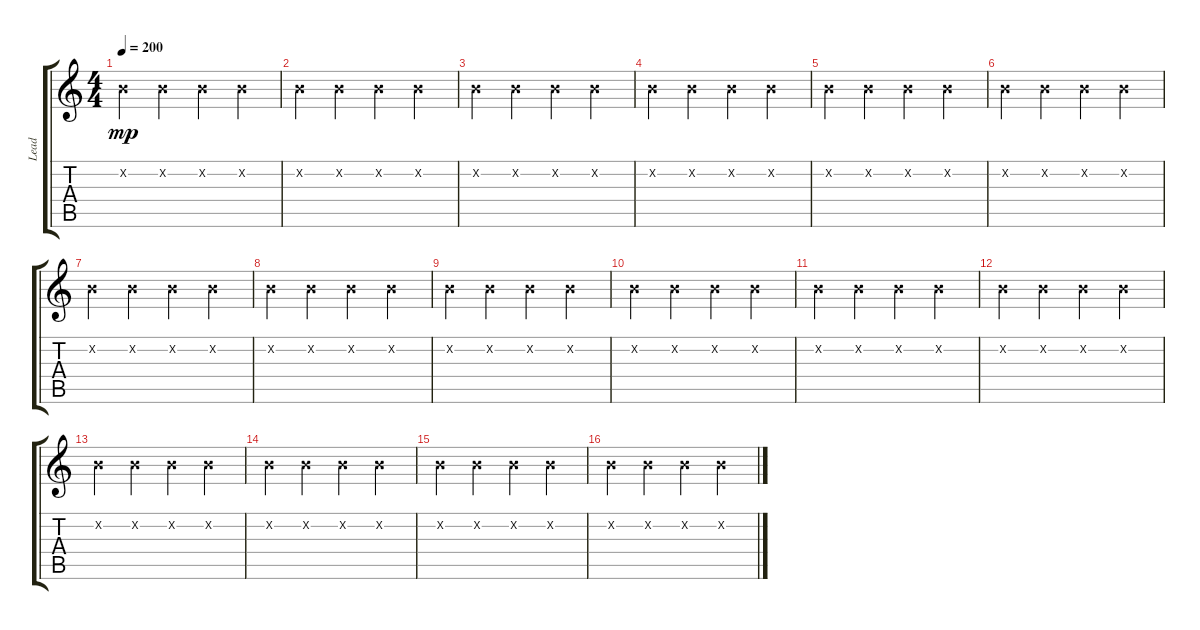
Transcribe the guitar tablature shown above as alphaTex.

\track ("Lead" "Lead") {instrument distortionguitar}
\staff {score tabs}
\tuning (E4 B3 G3 D3 A2 E2) {hide}
\ts (4 4)
\tempo 200
\clef g2
\ks c
0.2{x}.4{dy mp} 0.2{x}.4 0.2{x}.4 0.2{x}.4 |
0.2{x}.4 0.2{x}.4 0.2{x}.4 0.2{x}.4 |
0.2{x}.4 0.2{x}.4 0.2{x}.4 0.2{x}.4 |
0.2{x}.4 0.2{x}.4 0.2{x}.4 0.2{x}.4 |
0.2{x}.4 0.2{x}.4 0.2{x}.4 0.2{x}.4 |
0.2{x}.4 0.2{x}.4 0.2{x}.4 0.2{x}.4 |
0.2{x}.4 0.2{x}.4 0.2{x}.4 0.2{x}.4 |
0.2{x}.4 0.2{x}.4 0.2{x}.4 0.2{x}.4 |
0.2{x}.4 0.2{x}.4 0.2{x}.4 0.2{x}.4 |
0.2{x}.4 0.2{x}.4 0.2{x}.4 0.2{x}.4 |
0.2{x}.4 0.2{x}.4 0.2{x}.4 0.2{x}.4 |
0.2{x}.4 0.2{x}.4 0.2{x}.4 0.2{x}.4 |
0.2{x}.4 0.2{x}.4 0.2{x}.4 0.2{x}.4 |
0.2{x}.4 0.2{x}.4 0.2{x}.4 0.2{x}.4 |
0.2{x}.4 0.2{x}.4 0.2{x}.4 0.2{x}.4 |
0.2{x}.4 0.2{x}.4 0.2{x}.4 0.2{x}.4
